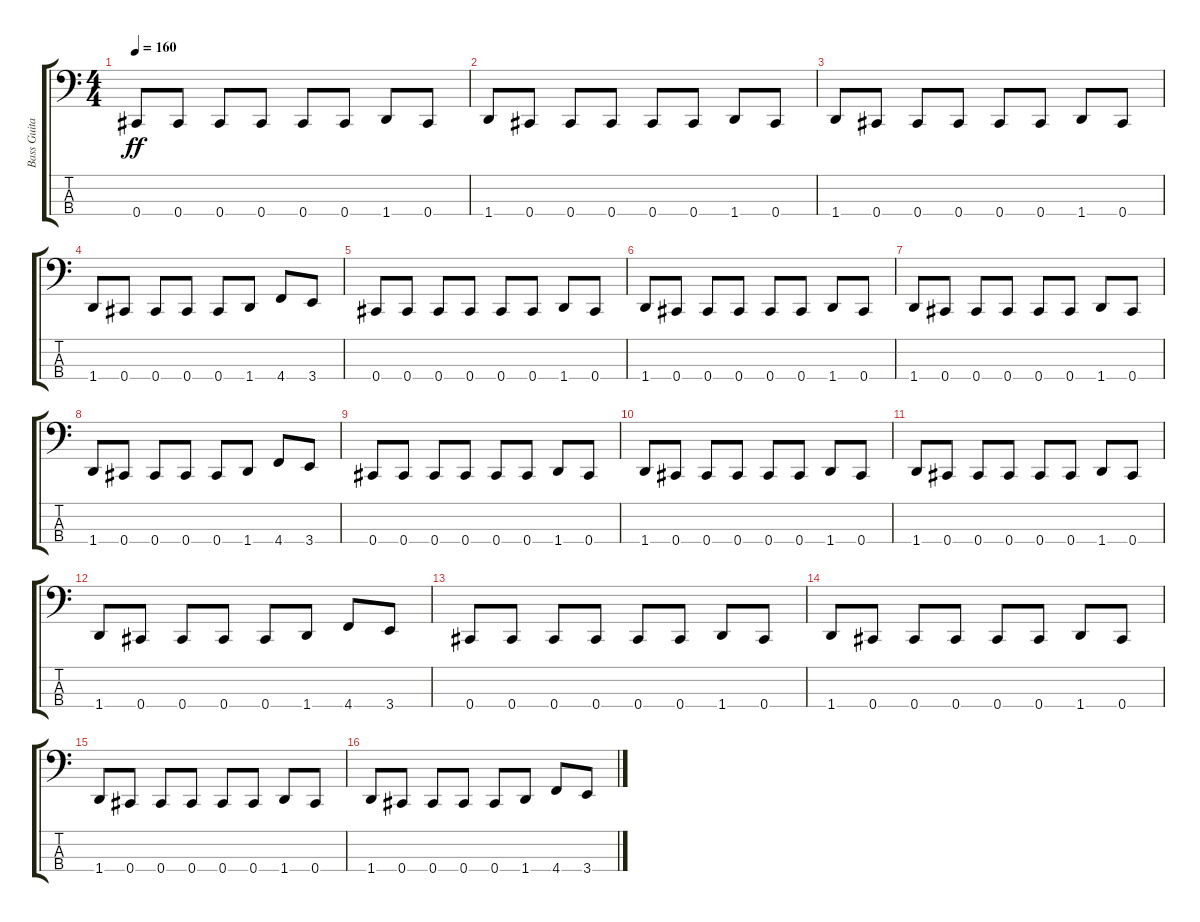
\track ("Bass Guitar " "Bass Guita") {instrument electricbassfinger}
\staff {score tabs}
\tuning (E2 B1 Gb1 Db1) {hide}
\ts (4 4)
\tempo 160
\clef f4
\ks c
0.4.8{dy ff} 0.4.8 0.4.8 0.4.8 0.4.8 0.4.8 1.4.8 0.4.8 |
1.4.8 0.4.8 0.4.8 0.4.8 0.4.8 0.4.8 1.4.8 0.4.8 |
1.4.8 0.4.8 0.4.8 0.4.8 0.4.8 0.4.8 1.4.8 0.4.8 |
1.4.8 0.4.8 0.4.8 0.4.8 0.4.8 1.4.8 4.4.8 3.4.8 |
0.4.8 0.4.8 0.4.8 0.4.8 0.4.8 0.4.8 1.4.8 0.4.8 |
1.4.8 0.4.8 0.4.8 0.4.8 0.4.8 0.4.8 1.4.8 0.4.8 |
1.4.8 0.4.8 0.4.8 0.4.8 0.4.8 0.4.8 1.4.8 0.4.8 |
1.4.8 0.4.8 0.4.8 0.4.8 0.4.8 1.4.8 4.4.8 3.4.8 |
0.4.8 0.4.8 0.4.8 0.4.8 0.4.8 0.4.8 1.4.8 0.4.8 |
1.4.8 0.4.8 0.4.8 0.4.8 0.4.8 0.4.8 1.4.8 0.4.8 |
1.4.8 0.4.8 0.4.8 0.4.8 0.4.8 0.4.8 1.4.8 0.4.8 |
1.4.8 0.4.8 0.4.8 0.4.8 0.4.8 1.4.8 4.4.8 3.4.8 |
0.4.8 0.4.8 0.4.8 0.4.8 0.4.8 0.4.8 1.4.8 0.4.8 |
1.4.8 0.4.8 0.4.8 0.4.8 0.4.8 0.4.8 1.4.8 0.4.8 |
1.4.8 0.4.8 0.4.8 0.4.8 0.4.8 0.4.8 1.4.8 0.4.8 |
1.4.8 0.4.8 0.4.8 0.4.8 0.4.8 1.4.8 4.4.8 3.4.8
